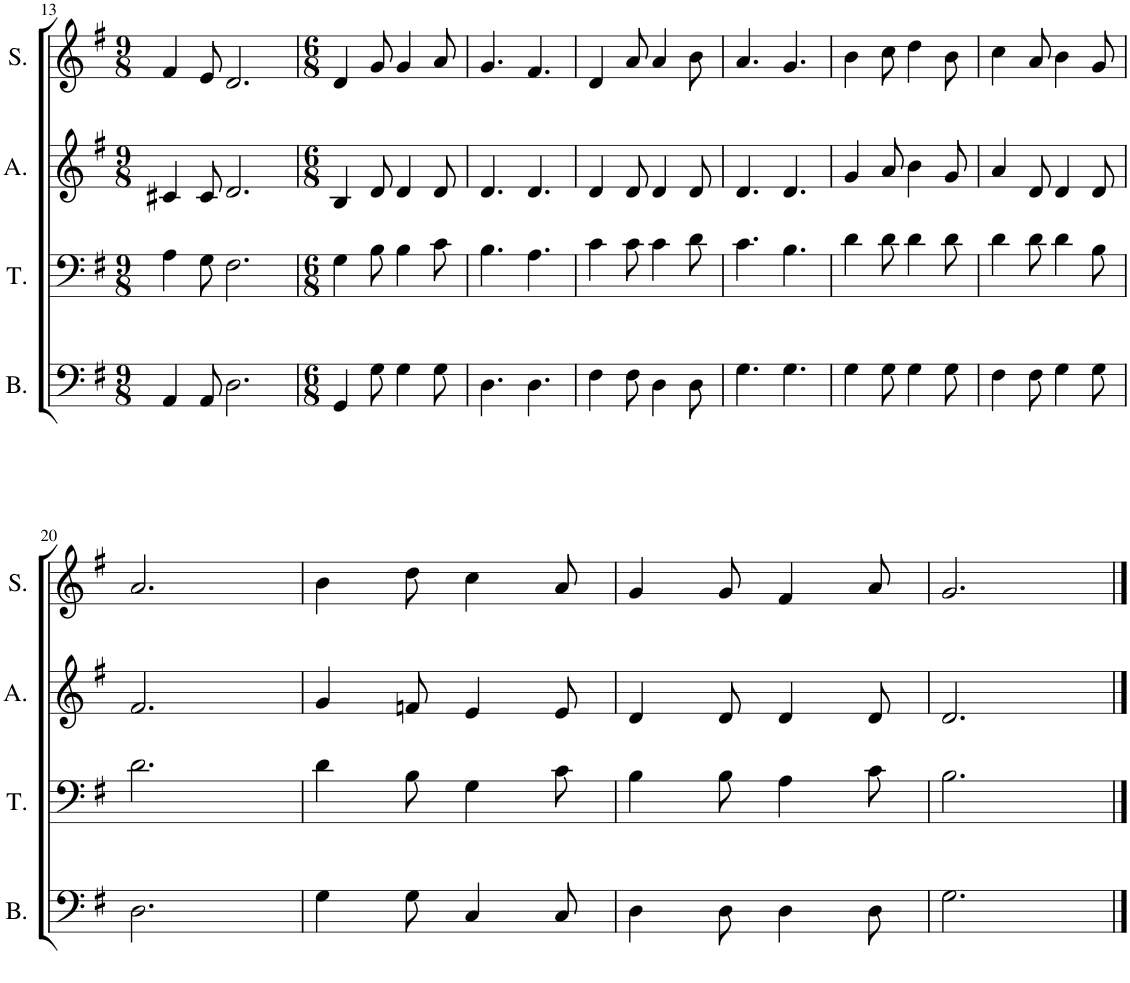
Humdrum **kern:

**kern	**kern	**kern	**kern
*part4	*part3	*part2	*part1
*staff4	*staff3	*staff2	*staff1
*I"Bass	*I"Tenor	*I"Alto	*I"Soprano
*I'B.	*I'T.	*I'A.	*I'S.
!!LO:PB:g=z
*clefF4	*clefF4	*clefG2	*clefG2
*k[f#]	*k[f#]	*k[f#]	*k[f#]
*M9/8	*M9/8	*M9/8	*M9/8
=13	=13	=13	=13
4AA/	4A\	4c#X/	4f#/
8AA/	8G\	8c#/	8e/
2.D\	2.F#\	2.d/	2.d/
=14	=14	=14	=14
*M6/8	*M6/8	*M6/8	*M6/8
4GG/	4G\	4B/	4d/
8G\	8B\	8d/	8g/
4G\	4B\	4d/	4g/
8G\	8c\	8d/	8a/
=15	=15	=15	=15
4.D\	4.B\	4.d/	4.g/
4.D\	4.A\	4.d/	4.f#/
=16	=16	=16	=16
4F#\	4c\	4d/	4d/
8F#\	8c\	8d/	8a/
4D\	4c\	4d/	4a/
8D\	8d\	8d/	8b\
=17	=17	=17	=17
4.G\	4.c\	4.d/	4.a/
4.G\	4.B\	4.d/	4.g/
=18	=18	=18	=18
4G\	4d\	4g/	4b\
8G\	8d\	8a/	8cc\
4G\	4d\	4b\	4dd\
8G\	8d\	8g/	8b\
=19	=19	=19	=19
4F#\	4d\	4a/	4cc\
8F#\	8d\	8d/	8a/
4G\	4d\	4d/	4b\
8G\	8B\	8d/	8g/
!!LO:LB:g=z
=20	=20	=20	=20
2.D\	2.d\	2.f#/	2.a/
=21	=21	=21	=21
4G\	4d\	4g/	4b\
8G\	8B\	8fn/	8dd\
4C/	4G\	4e/	4cc\
8C/	8c\	8e/	8a/
=22	=22	=22	=22
4D\	4B\	4d/	4g/
8D\	8B\	8d/	8g/
4D\	4A\	4d/	4f#/
8D\	8c\	8d/	8a/
=23	=23	=23	=23
2.G\	2.B\	2.d/	2.g/
==	==	==	==
*-	*-	*-	*-
